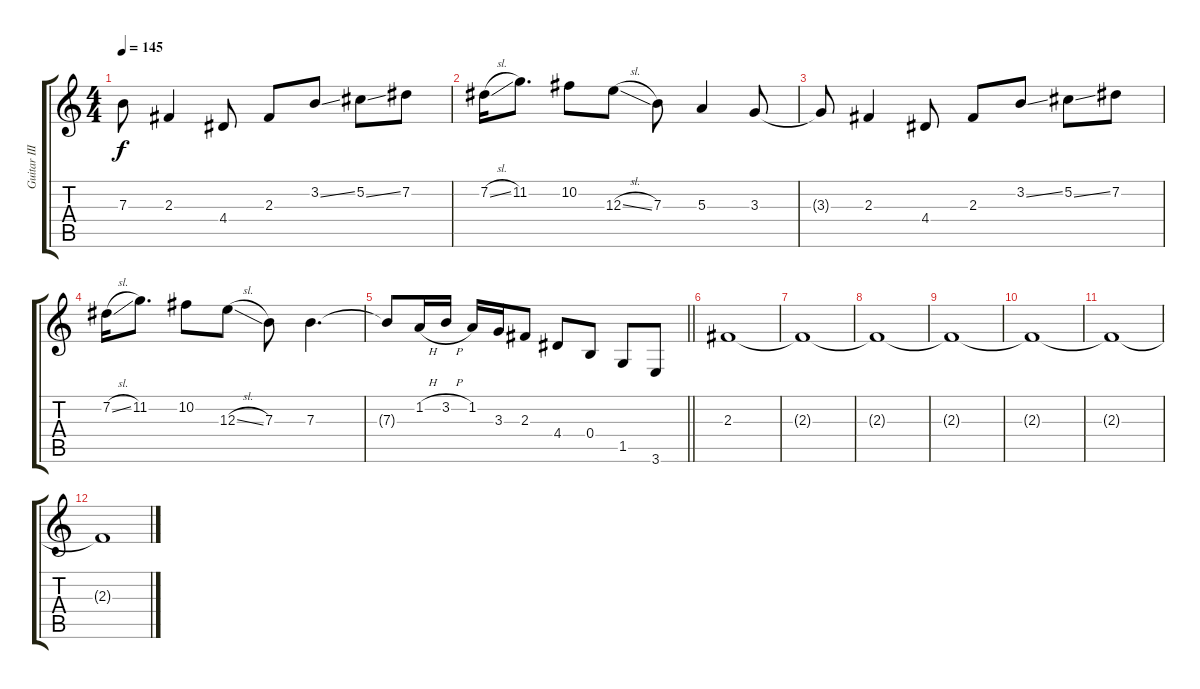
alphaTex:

\track ("Guitar III" "Guitar III") {instrument distortionguitar}
\staff {score tabs}
\tuning (Db4 Ab3 E3 B2 Gb2 Db2) {hide}
\ts (4 4)
\tempo 145
\clef g2
\ks c
7.3{t}.8{dy f} 2.3.4 4.4.8 2.3.8 3.2{ss}.8 5.2{ss}.8 7.2.8 |
7.2{sl}.16 11.2.8{d} 10.2.8 12.3{sl}.8 7.3.8 5.3.4 3.3.8 |
3.3{t}.8 2.3.4 4.4.8 2.3.8 3.2{ss}.8 5.2{ss}.8 7.2.8 |
7.2{sl}.16 11.2.8{d} 10.2.8 12.3{sl}.8 7.3.8 7.3.4{d} |
\barLineRight lightlight
7.3{t}.8 1.2{h}.16 3.2{h}.16 1.2.16 3.3.16 2.3.8 4.4.8 0.4.8 1.5.8 3.6.8 |
2.3.1 |
2.3{t}.1 |
2.3{t}.1 |
2.3{t}.1 |
2.3{t}.1 |
2.3{t}.1 |
2.3{t}.1
